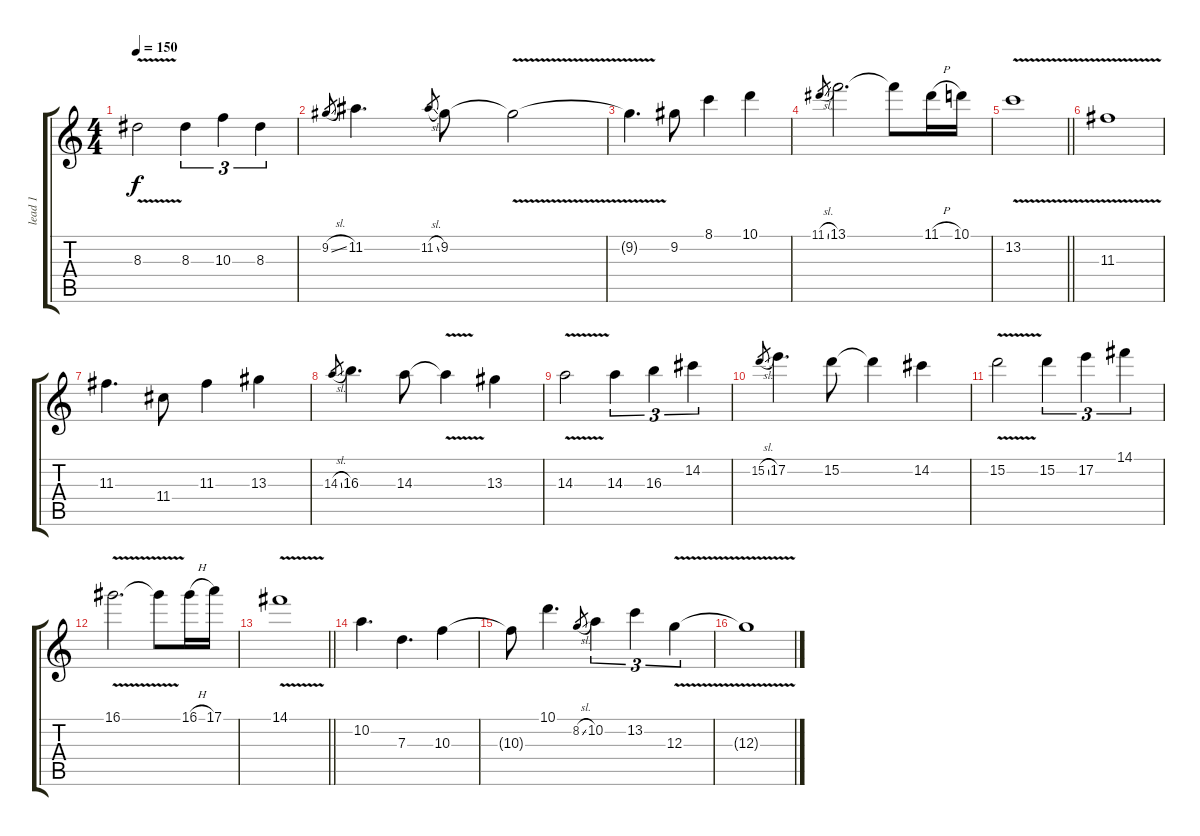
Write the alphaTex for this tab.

\track ("lead 1" "lead 1") {instrument distortionguitar}
\staff {score tabs}
\tuning (E4 B3 G3 D3 A2 E2) {hide}
\ts (4 4)
\tempo 150
\clef g2
\ks c
8.3{v t}.2{dy f} 8.3.4{tu (3 2)} 10.3.4{tu (3 2)} 8.3.4{tu (3 2)} |
9.2{sl}.8{gr} 11.2.4{d} 11.2{sl}.8{gr} 9.2.8 9.2{v t}.2 |
9.2{v t}.4{d} 9.2.8 8.1.4 10.1.4 |
11.1{sl}.8{gr} 13.1.2{d} 13.1{t}.8 11.1{h}.16 10.1.16 |
\barLineRight lightlight
13.2{v}.1 |
11.3{v}.1 |
11.3.4{d} 11.4.8 11.3.4 13.3.4 |
14.3{sl}.8{gr} 16.3.4{d} 14.3.8 14.3{v t}.4 13.3.4 |
14.3{v}.2 14.3.4{tu (3 2)} 16.3.4{tu (3 2)} 14.2.4{tu (3 2)} |
15.2{sl}.8{gr} 17.2.4{d} 15.2.8 15.2{t}.4 14.2.4 |
15.2{v}.2 15.2.4{tu (3 2)} 17.2.4{tu (3 2)} 14.1.4{tu (3 2)} |
16.1{v}.2{d} 16.1{t}.8 16.1{h}.16 17.1.16 |
\barLineRight lightlight
14.1{v}.1 |
10.2.4{d} 7.3.4{d} 10.3.4 |
10.3{t}.8 10.1.4{d} 8.2{sl}.8{gr} 10.2.4{tu (3 2)} 13.2.4{tu (3 2)} 12.3{v}.4{tu (3 2)} |
12.3{v t}.1
